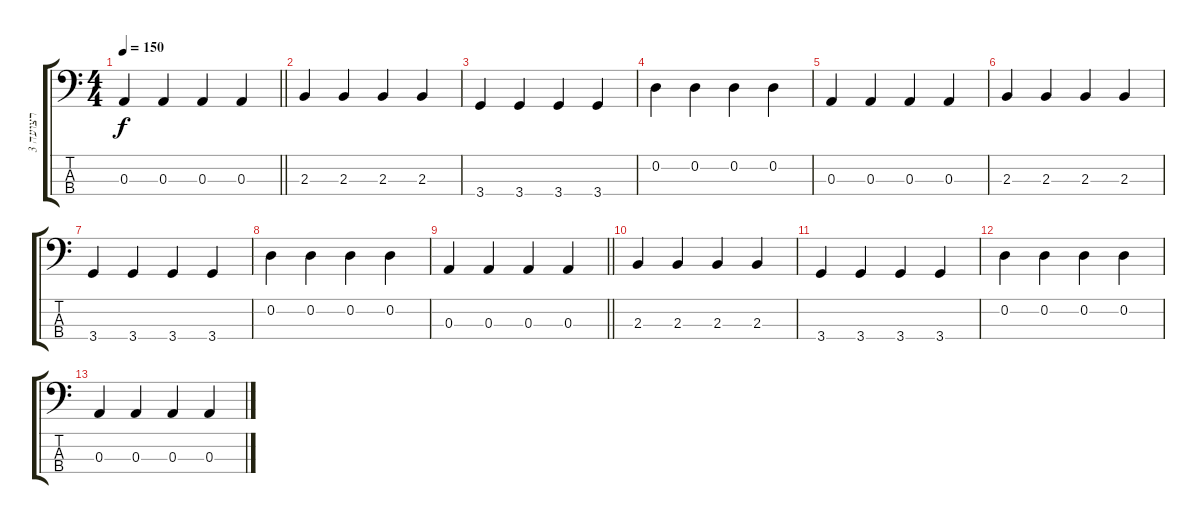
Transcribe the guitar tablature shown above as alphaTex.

\track ("רצועה 3" "רצועה 3") {instrument electricbassfinger}
\staff {score tabs}
\tuning (G2 D2 A1 E1) {hide}
\ts (4 4)
\tempo 150
\clef f4
\barLineRight lightlight
\ks c
0.3.4{dy f} 0.3.4 0.3.4 0.3.4 |
2.3.4 2.3.4 2.3.4 2.3.4 |
3.4.4 3.4.4 3.4.4 3.4.4 |
0.2.4 0.2.4 0.2.4 0.2.4 |
0.3.4 0.3.4 0.3.4 0.3.4 |
2.3.4 2.3.4 2.3.4 2.3.4 |
3.4.4 3.4.4 3.4.4 3.4.4 |
0.2.4 0.2.4 0.2.4 0.2.4 |
\barLineRight lightlight
0.3.4 0.3.4 0.3.4 0.3.4 |
2.3.4 2.3.4 2.3.4 2.3.4 |
3.4.4 3.4.4 3.4.4 3.4.4 |
0.2.4 0.2.4 0.2.4 0.2.4 |
0.3.4 0.3.4 0.3.4 0.3.4
